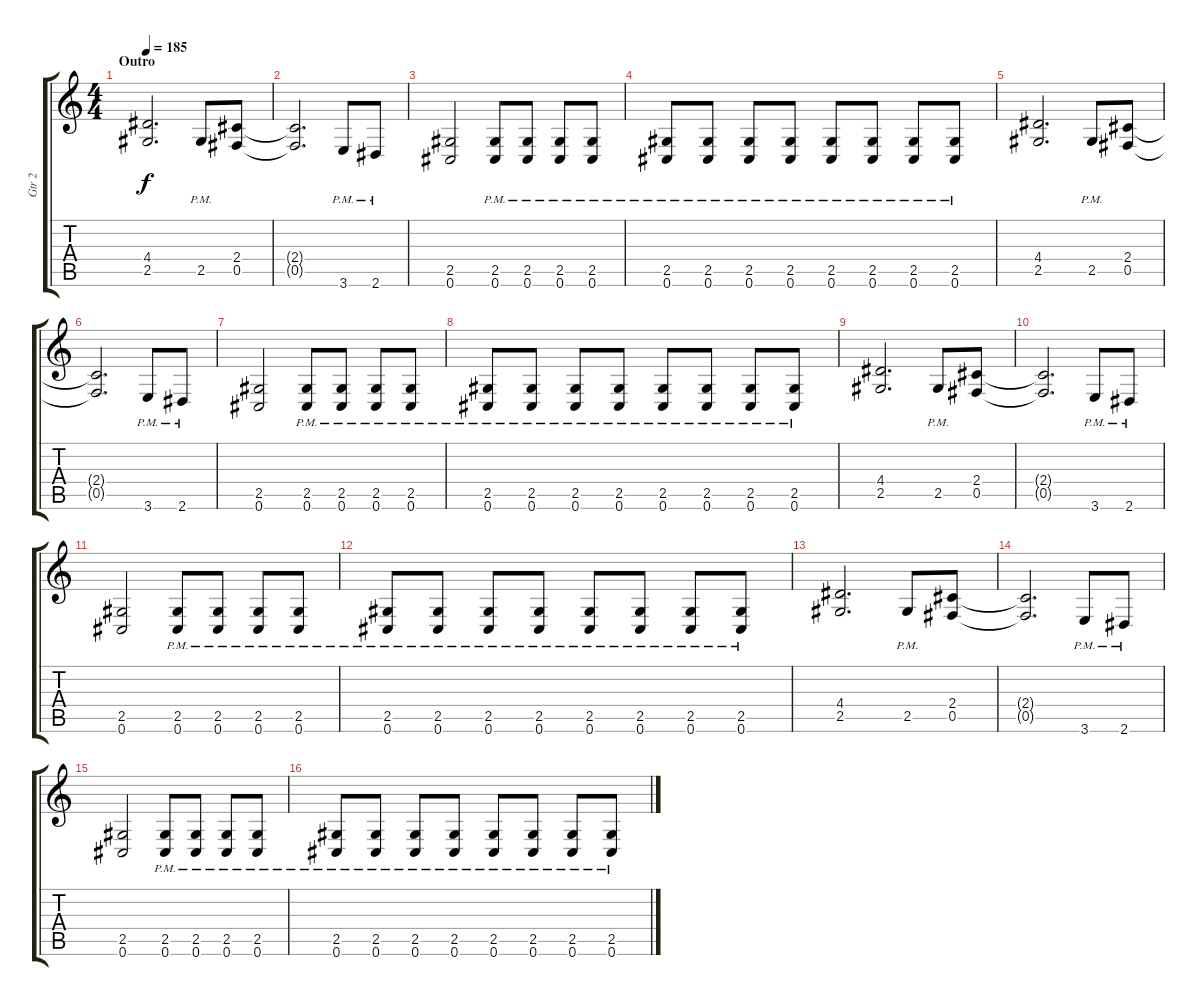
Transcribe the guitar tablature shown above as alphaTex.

\track ("Gtr 2" "Gtr 2") {instrument distortionguitar}
\staff {score tabs}
\tuning (Db4 Ab3 E3 B2 Gb2 Db2) {hide}
\ts (4 4)
\section ("" "Outro")
\tempo 185
\clef g2
\ks c
(4.4 2.5).2{d dy f} 2.5{pm}.8 (2.4 0.5).8 |
(2.4{t} 0.5{t}).2{d} 3.6{pm}.8 2.6{pm}.8 |
(2.5 0.6).2 (2.5{pm} 0.6{pm}).8 (2.5{pm} 0.6{pm}).8 (2.5{pm} 0.6{pm}).8 (2.5{pm} 0.6{pm}).8 |
(2.5{pm} 0.6{pm}).8 (2.5{pm} 0.6{pm}).8 (2.5{pm} 0.6{pm}).8 (2.5{pm} 0.6{pm}).8 (2.5{pm} 0.6{pm}).8 (2.5{pm} 0.6{pm}).8 (2.5{pm} 0.6{pm}).8 (2.5{pm} 0.6{pm}).8 |
(4.4 2.5).2{d} 2.5{pm}.8 (2.4 0.5).8 |
(2.4{t} 0.5{t}).2{d} 3.6{pm}.8 2.6{pm}.8 |
(2.5 0.6).2 (2.5{pm} 0.6{pm}).8 (2.5{pm} 0.6{pm}).8 (2.5{pm} 0.6{pm}).8 (2.5{pm} 0.6{pm}).8 |
(2.5{pm} 0.6{pm}).8 (2.5{pm} 0.6{pm}).8 (2.5{pm} 0.6{pm}).8 (2.5{pm} 0.6{pm}).8 (2.5{pm} 0.6{pm}).8 (2.5{pm} 0.6{pm}).8 (2.5{pm} 0.6{pm}).8 (2.5{pm} 0.6{pm}).8 |
(4.4 2.5).2{d} 2.5{pm}.8 (2.4 0.5).8 |
(2.4{t} 0.5{t}).2{d} 3.6{pm}.8 2.6{pm}.8 |
(2.5 0.6).2 (2.5{pm} 0.6{pm}).8 (2.5{pm} 0.6{pm}).8 (2.5{pm} 0.6{pm}).8 (2.5{pm} 0.6{pm}).8 |
(2.5{pm} 0.6{pm}).8 (2.5{pm} 0.6{pm}).8 (2.5{pm} 0.6{pm}).8 (2.5{pm} 0.6{pm}).8 (2.5{pm} 0.6{pm}).8 (2.5{pm} 0.6{pm}).8 (2.5{pm} 0.6{pm}).8 (2.5{pm} 0.6{pm}).8 |
(4.4 2.5).2{d} 2.5{pm}.8 (2.4 0.5).8 |
(2.4{t} 0.5{t}).2{d} 3.6{pm}.8 2.6{pm}.8 |
(2.5 0.6).2 (2.5{pm} 0.6{pm}).8 (2.5{pm} 0.6{pm}).8 (2.5{pm} 0.6{pm}).8 (2.5{pm} 0.6{pm}).8 |
(2.5{pm} 0.6{pm}).8 (2.5{pm} 0.6{pm}).8 (2.5{pm} 0.6{pm}).8 (2.5{pm} 0.6{pm}).8 (2.5{pm} 0.6{pm}).8 (2.5{pm} 0.6{pm}).8 (2.5{pm} 0.6{pm}).8 (2.5{pm} 0.6{pm}).8
